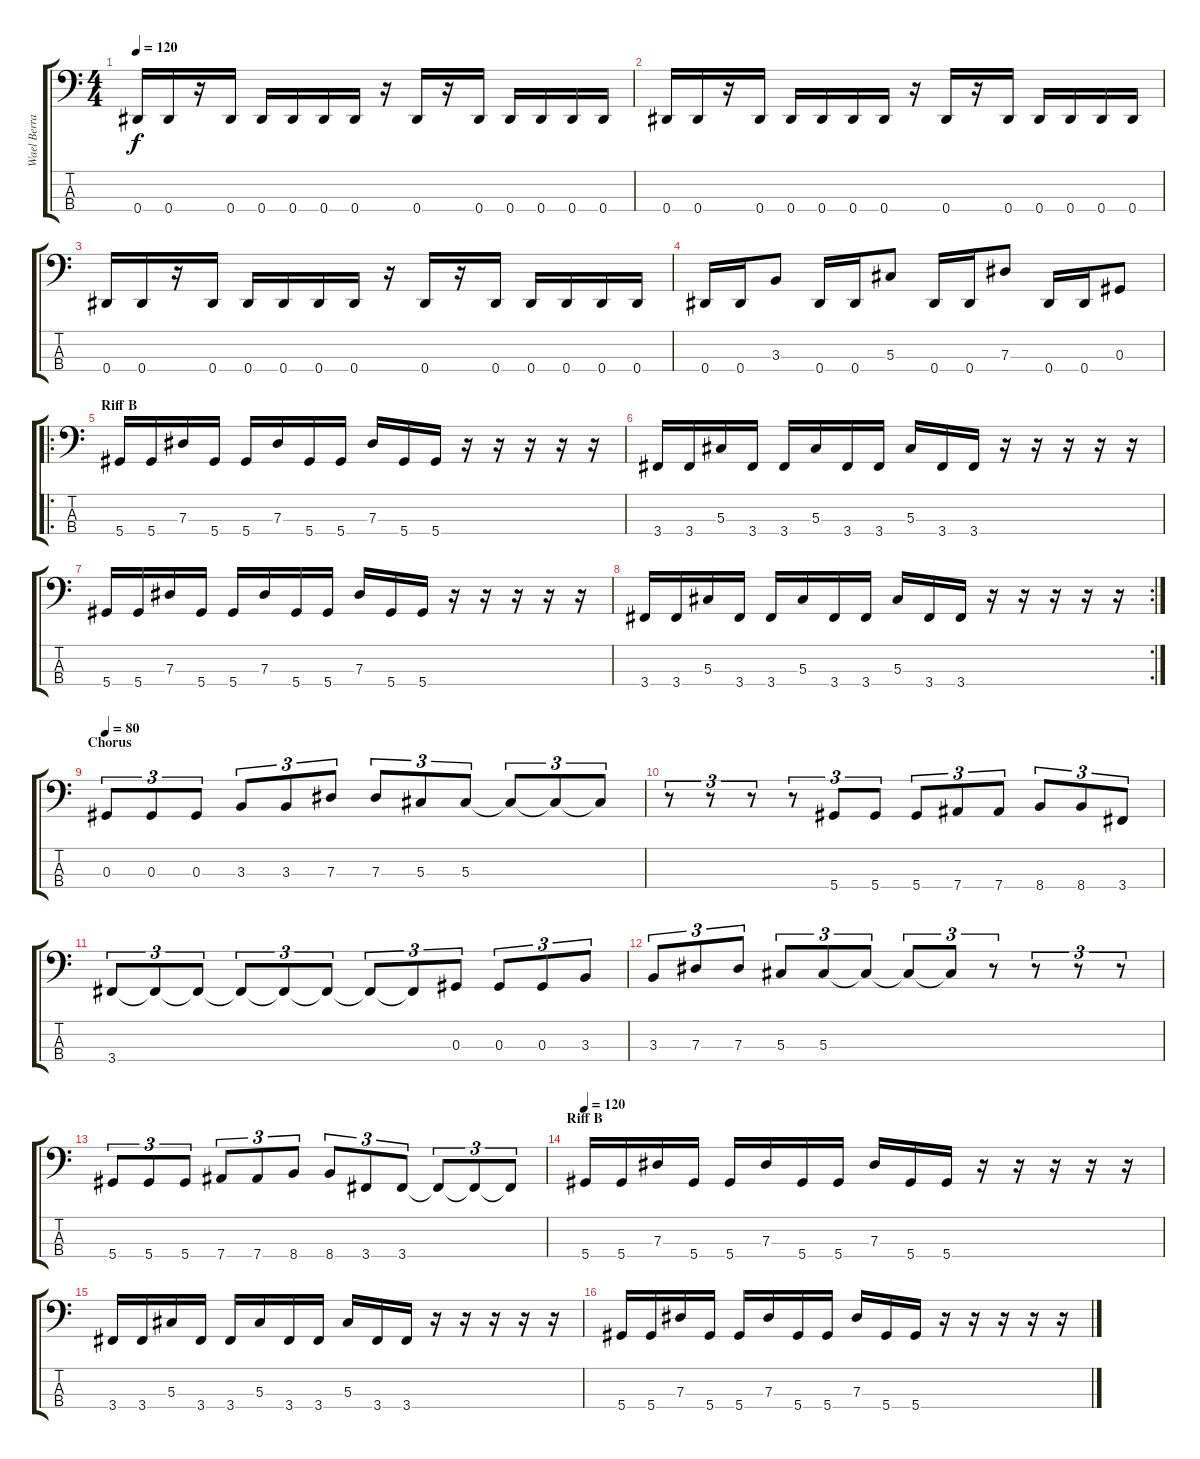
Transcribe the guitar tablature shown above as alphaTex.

\track ("Wael Berrais" "Wael Berra") {instrument electricbassfinger}
\staff {score tabs}
\tuning (Gb2 Db2 Ab1 Eb1) {hide}
\ts (4 4)
\tempo 120
\clef f4
\ks c
0.4.16{dy f} 0.4.16 r.16 0.4.16 0.4.16 0.4.16 0.4.16 0.4.16 r.16 0.4.16 r.16 0.4.16 0.4.16 0.4.16 0.4.16 0.4.16 |
0.4.16 0.4.16 r.16 0.4.16 0.4.16 0.4.16 0.4.16 0.4.16 r.16 0.4.16 r.16 0.4.16 0.4.16 0.4.16 0.4.16 0.4.16 |
0.4.16 0.4.16 r.16 0.4.16 0.4.16 0.4.16 0.4.16 0.4.16 r.16 0.4.16 r.16 0.4.16 0.4.16 0.4.16 0.4.16 0.4.16 |
0.4.16 0.4.16 3.3.8 0.4.16 0.4.16 5.3.8 0.4.16 0.4.16 7.3.8 0.4.16 0.4.16 0.3.8 |
\ro
\section ("" "Riff B")
5.4.16{instrument electricbassfinger} 5.4.16 7.3.16 5.4.16 5.4.16 7.3.16 5.4.16 5.4.16 7.3.16 5.4.16 5.4.16 r.16 r.16 r.16 r.16 r.16 |
3.4.16 3.4.16 5.3.16 3.4.16 3.4.16 5.3.16 3.4.16 3.4.16 5.3.16 3.4.16 3.4.16 r.16 r.16 r.16 r.16 r.16 |
5.4.16 5.4.16 7.3.16 5.4.16 5.4.16 7.3.16 5.4.16 5.4.16 7.3.16 5.4.16 5.4.16 r.16 r.16 r.16 r.16 r.16 |
\rc 2
3.4.16 3.4.16 5.3.16 3.4.16 3.4.16 5.3.16 3.4.16 3.4.16 5.3.16 3.4.16 3.4.16 r.16 r.16 r.16 r.16 r.16 |
\section ("" "Chorus")
\tempo 80
0.3.8{tu (3 2) instrument electricbassfinger} 0.3.8{tu (3 2)} 0.3.8{tu (3 2)} 3.3.8{tu (3 2)} 3.3.8{tu (3 2)} 7.3.8{tu (3 2)} 7.3.8{tu (3 2)} 5.3.8{tu (3 2)} 5.3.8{tu (3 2)} 5.3{t}.8{tu (3 2)} 5.3{t}.8{tu (3 2)} 5.3{t}.8{tu (3 2)} |
r.8{tu (3 2)} r.8{tu (3 2)} r.8{tu (3 2)} r.8{tu (3 2)} 5.4.8{tu (3 2)} 5.4.8{tu (3 2)} 5.4.8{tu (3 2)} 7.4.8{tu (3 2)} 7.4.8{tu (3 2)} 8.4.8{tu (3 2)} 8.4.8{tu (3 2)} 3.4.8{tu (3 2)} |
3.4.8{tu (3 2)} 3.4{t}.8{tu (3 2)} 3.4{t}.8{tu (3 2)} 3.4{t}.8{tu (3 2)} 3.4{t}.8{tu (3 2)} 3.4{t}.8{tu (3 2)} 3.4{t}.8{tu (3 2)} 3.4{t}.8{tu (3 2)} 0.3.8{tu (3 2)} 0.3.8{tu (3 2)} 0.3.8{tu (3 2)} 3.3.8{tu (3 2)} |
3.3.8{tu (3 2)} 7.3.8{tu (3 2)} 7.3.8{tu (3 2)} 5.3.8{tu (3 2)} 5.3.8{tu (3 2)} 5.3{t}.8{tu (3 2)} 5.3{t}.8{tu (3 2)} 5.3{t}.8{tu (3 2)} r.8{tu (3 2)} r.8{tu (3 2)} r.8{tu (3 2)} r.8{tu (3 2)} |
5.4.8{tu (3 2)} 5.4.8{tu (3 2)} 5.4.8{tu (3 2)} 7.4.8{tu (3 2)} 7.4.8{tu (3 2)} 8.4.8{tu (3 2)} 8.4.8{tu (3 2)} 3.4.8{tu (3 2)} 3.4.8{tu (3 2)} 3.4{t}.8{tu (3 2)} 3.4{t}.8{tu (3 2)} 3.4{t}.8{tu (3 2)} |
\section ("" "Riff B")
\tempo 120
5.4.16 5.4.16 7.3.16 5.4.16 5.4.16 7.3.16 5.4.16 5.4.16 7.3.16 5.4.16 5.4.16 r.16 r.16 r.16 r.16 r.16 |
3.4.16 3.4.16 5.3.16 3.4.16 3.4.16 5.3.16 3.4.16 3.4.16 5.3.16 3.4.16 3.4.16 r.16 r.16 r.16 r.16 r.16 |
5.4.16 5.4.16 7.3.16 5.4.16 5.4.16 7.3.16 5.4.16 5.4.16 7.3.16 5.4.16 5.4.16 r.16 r.16 r.16 r.16 r.16
